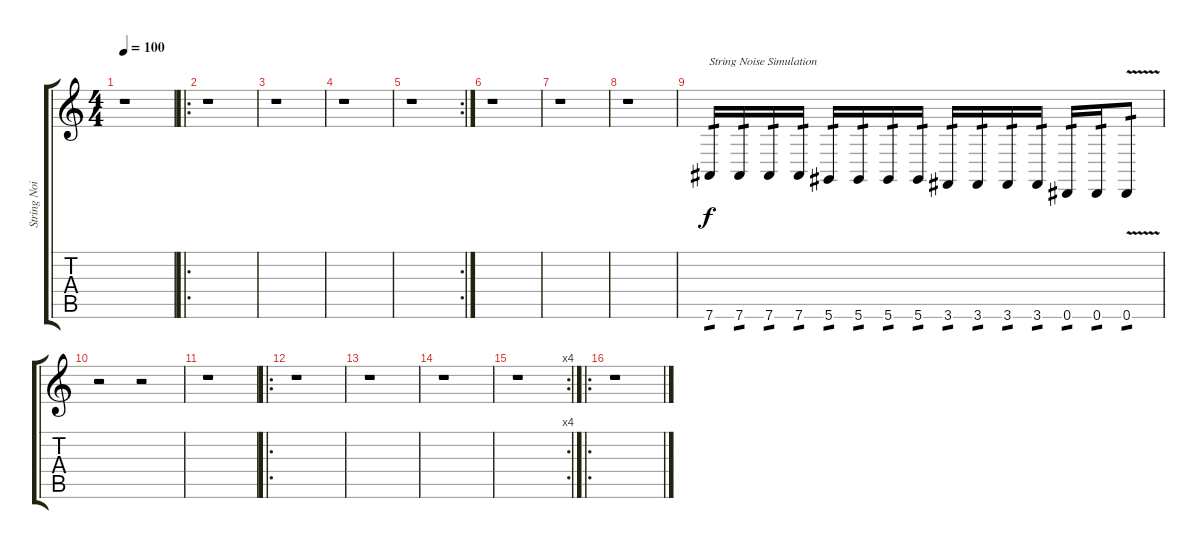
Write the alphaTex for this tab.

\track ("String Noise" "String Noi") {instrument guitarfretnoise}
\staff {score tabs}
\tuning (Eb4 Bb3 Gb3 Db3 Ab2 Eb2) {hide}
\ts (4 4)
\tempo 100
\clef g2
\ks c
r.1{dy f} |
\ro
r.1 |
r.1 |
r.1 |
\rc 2
r.1 |
r.1 |
r.1 |
r.1 |
7.6.16{txt "String Noise Simulation" tp 1} 7.6.16{tp 1} 7.6.16{tp 1} 7.6.16{tp 1} 5.6.16{tp 1} 5.6.16{tp 1} 5.6.16{tp 1} 5.6.16{tp 1} 3.6.16{tp 1} 3.6.16{tp 1} 3.6.16{tp 1} 3.6.16{tp 1} 0.6.16{tp 1} 0.6.16{tp 1} 0.6{v}.8{tp 1} |
r.2 r.2 |
r.1 |
\ro
r.1 |
r.1 |
r.1 |
\rc 4
r.1 |
\ro
r.1
